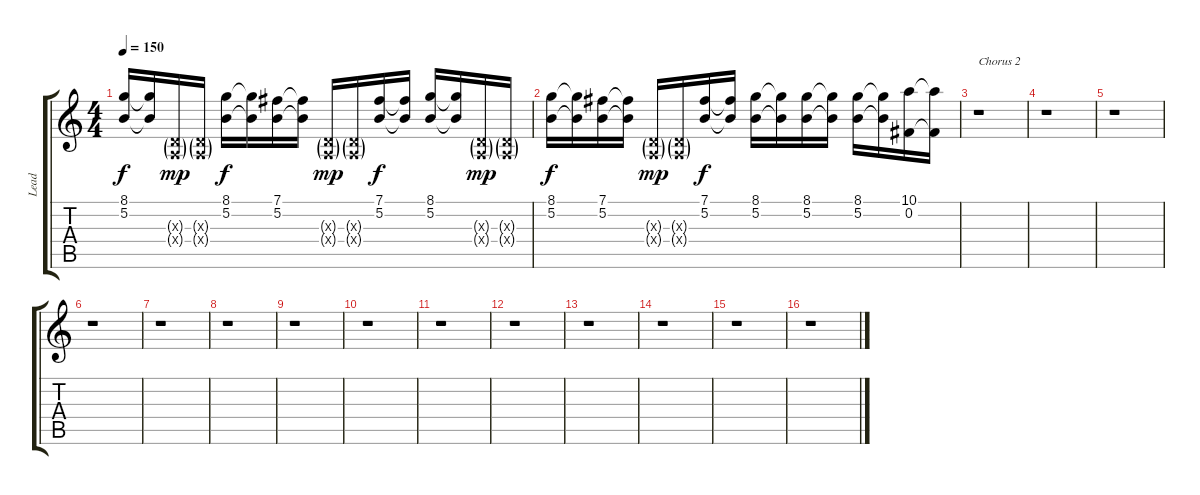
\track ("Lead" "Lead") {instrument overdrivenguitar}
\staff {score tabs}
\tuning (B3 Gb3 D3 A2 E2 B1) {hide}
\ts (4 4)
\tempo 150
\clef g2
\ks c
(8.1 5.2).16{dy f} (8.1{t} 5.2{t}).16 (0.3{g x} 0.4{g x}).16{dy mp} (0.3{g x} 0.4{g x}).16 (8.1 5.2).16{dy f} (8.1{t} 5.2{t}).16 (7.1 5.2).16 (7.1{t} 5.2{t}).16 (0.3{g x} 0.4{g x}).16{dy mp} (0.3{g x} 0.4{g x}).16 (7.1 5.2).16{dy f} (7.1{t} 5.2{t}).16 (8.1 5.2).16 (8.1{t} 5.2{t}).16 (0.3{g x} 0.4{g x}).16{dy mp} (0.3{g x} 0.4{g x}).16 |
(8.1 5.2).16{dy f} (8.1{t} 5.2{t}).16 (7.1 5.2).16 (7.1{t} 5.2{t}).16 (0.3{g x} 0.4{g x}).16{dy mp} (0.3{g x} 0.4{g x}).16 (7.1 5.2).16{dy f} (7.1{t} 5.2{t}).16 (8.1 5.2).16 (8.1{t} 5.2{t}).16 (8.1 5.2).16 (8.1{t} 5.2{t}).16 (8.1 5.2).16 (8.1{t} 5.2{t}).16 (10.1 0.2).16 (10.1{t} 0.2{t}).16 |
r.1{txt "Chorus 2"} |
r.1 |
r.1 |
r.1 |
r.1 |
r.1 |
r.1 |
r.1 |
r.1 |
r.1 |
r.1 |
r.1 |
r.1 |
r.1
